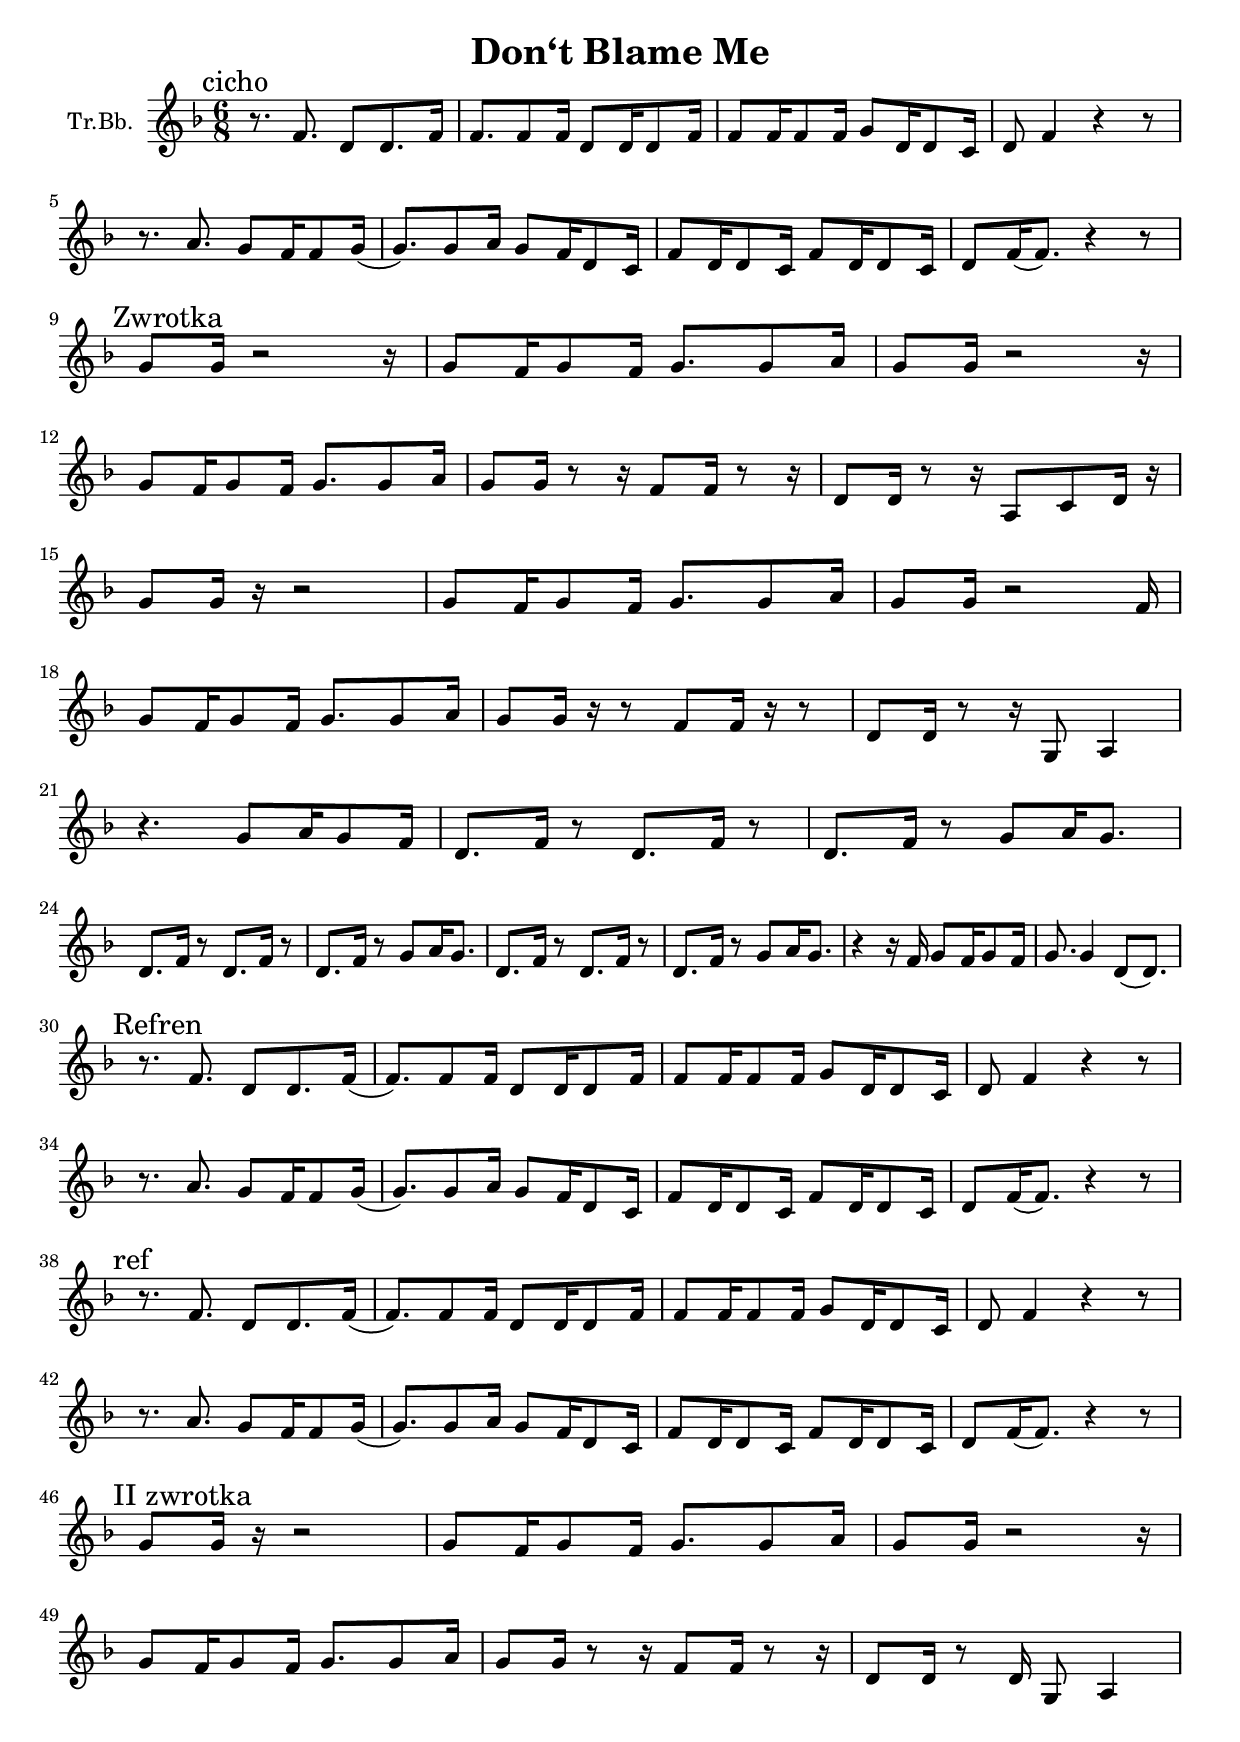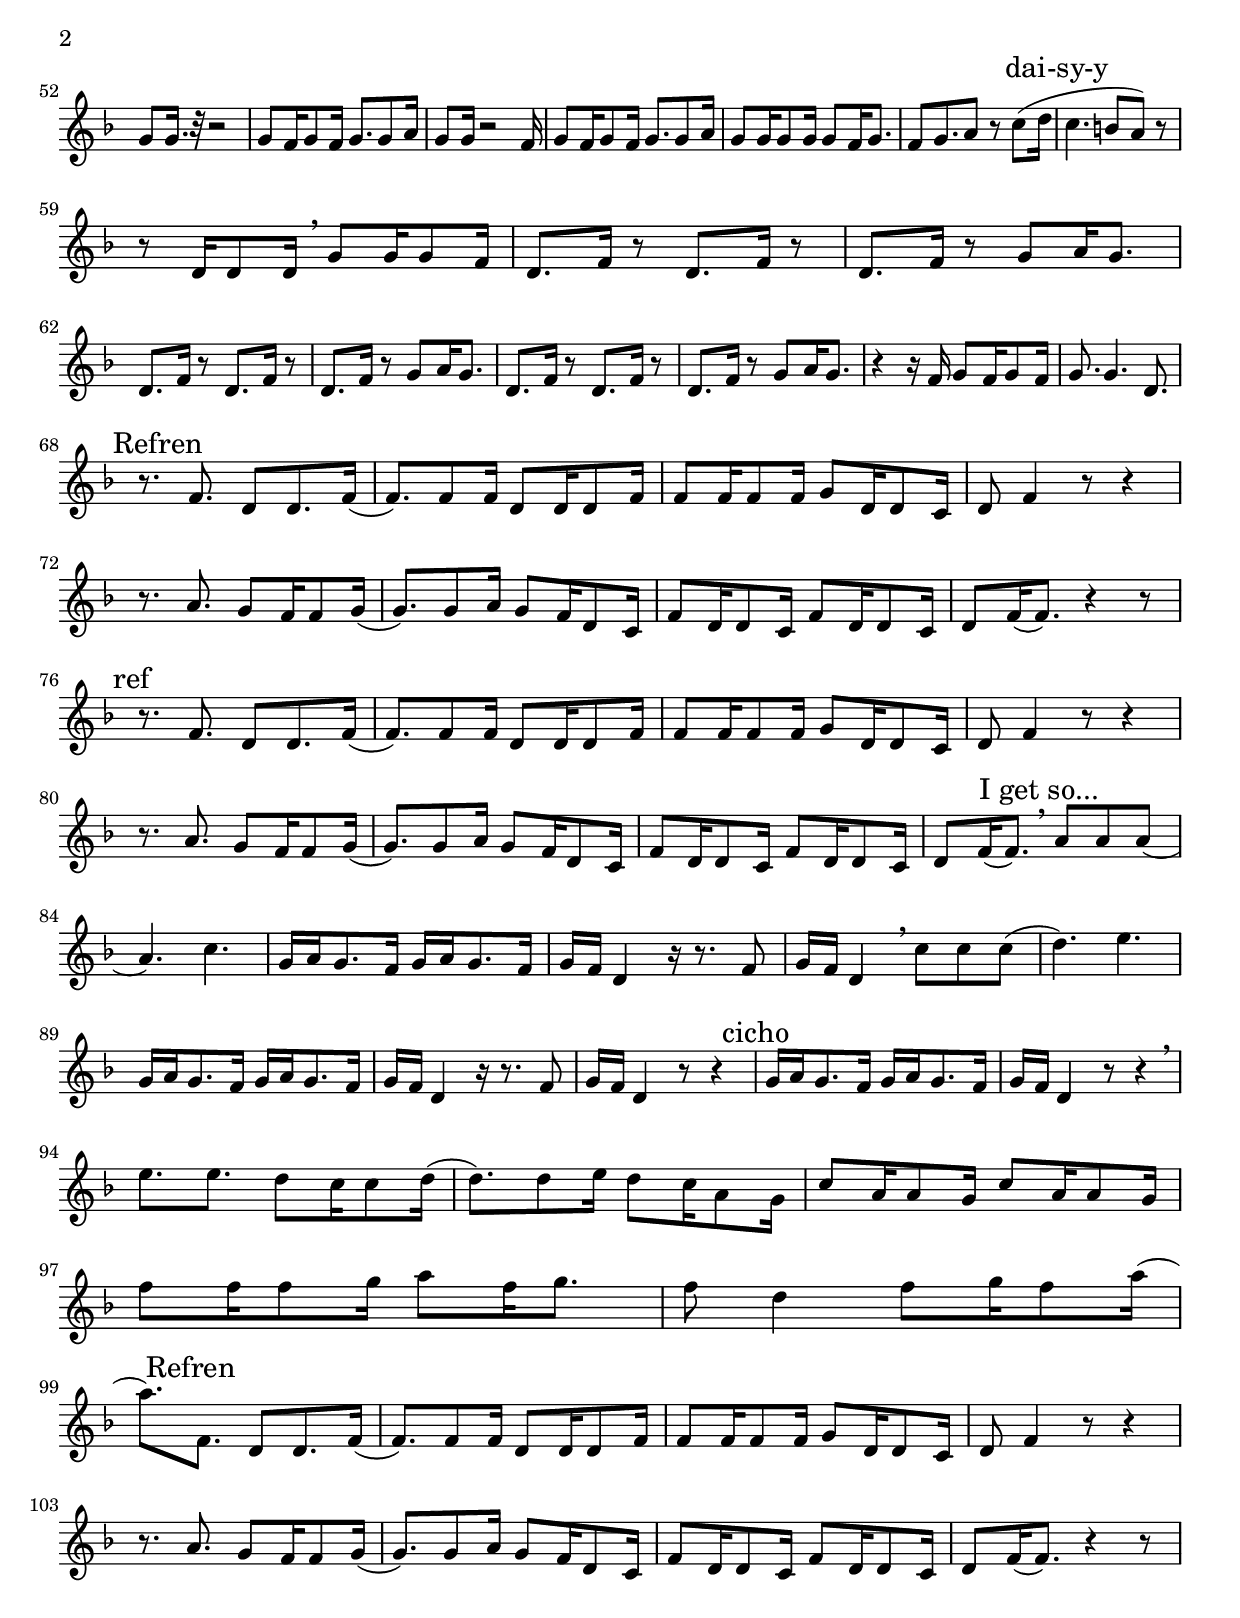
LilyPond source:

\version "2.18.2"

\header {
  title = "Don‘t Blame Me"
}

\paper {
  #(set-paper-size "a4")
}

global = {
  \key f \major
  \numericTimeSignature
  \time 6/8
}

trumpetBb = \relative c'' {
  \global
  \transposition es
  \mark "cicho"
  r8. f,8. d8 d8. f16 | f8. f8 f16 d8 d16 d8 f16 |
  f8 f16 f8 f16 g8 d16 d8 c16 | d8 f4 r4 r8 |
  \break
  r8. a8. g8 f16 f8 g16( |g8.) g8 a16 g8 f16 d8 c16 |
  f8 d16 d8 c16 f8 d16 d8 c16 | d8 f16 (f8.)  r4 r8|
  \break % a4
  \mark "Zwrotka"
  g8 g16 r2 r16 | g8 f16 g8 f16 g8. g8 a16 |
  g8 g16 r2 r16 | 
  \break
  g8 f16 g8 f16 g8. g8 a16 |
  g8 g16 r8 r16 f8 f16 r8 r16 | d8 d16 r8 r16 a8 c8 d16 r16 |
  \break
  g8 g16 r16 r2 | g8 f16 g8 f16 g8.g8 a16 |
  g8 g16 r2 f16 | 
  \break
  g8 f16 g8 f16 g8. g8 a16 |
  g8 g16 r16 r8 f8 f16 r16 r8 | d8 d16 r8 r16 g,8 a4 |
  \break
  r4. g'8 a16 g8 f16 | d8. f16 r8 d8. f16 r8 |
  d8. f16 r8 g8 a16 g8. | 
  \break
  d8. f16 r8 d8. f16 r8 | d8. f16 r8 g8 a16 g8. |
  d8. f16 r8 d8. f16 r8 | d8. f16 r8 g8 a16 g8. |
  r4 r16 f16 g8 f16 g8 f16 | g8. g4 d8( d8.)|
  \break
  \mark "Refren"
  r8. f8. d8 d8. f16 (|f8.) f8 f16 d8 d16 d8 f16 |
  f8 f16 f8 f16 g8 d16 d8 c16 | d8 f4 r4 r8 |
  \break
  r8. a8. g8 f16 f8 g16( |g8.) g8 a16 g8 f16 d8 c16 |
  f8 d16 d8 c16 f8 d16 d8 c16 | d8 f16 (f8.)  r4 r8|
  \break
  \mark "ref"
  r8. f8. d8 d8. f16 (|f8.) f8 f16 d8 d16 d8 f16 |
  f8 f16 f8 f16 g8 d16 d8 c16 | d8 f4 r4 r8 |
  \break
  r8. a8. g8 f16 f8 g16( |g8.) g8 a16 g8 f16 d8 c16 |
  f8 d16 d8 c16 f8 d16 d8 c16 | d8 f16 (f8.)  r4 r8|
  
  \break
  \mark "II zwrotka"
  % a17
  g8 g16 r16 r2 | g8 f16 g8 f16 g8. g8 a16 |
  g8 g16 r2 r16 | 
  % a18
  \break
  g8 f16 g8 f16 g8. g8 a16 |
  g8 g16 r8 r16 f8 f16 r8 r16 | d8 d16 r8 d16 g,8 a4 |
  % a19
  \break
  g'8 g16. r32 r2 | g8 f16 g8 f16 g8.g8 a16 | 
  g8 g16 r2 f16 | g8 f16 g8 f16 g8. g8 a16 |
  g8 g16 g8 g16 g8 f16 g8. | f8 g8. a8 r8 c8( d16 |
  \mark "dai-sy-y" c4. b8 a8) r8 |
  \break % a22
  r8 d,16 d8 d16 \breathe g8 g16 g8 f16 | 
  d8. f16 r8 d8. f16 r8 | d8. f16 r8 g8 a16 g8. |
  \break % a23 
  d8. f16 r8 d8. f16 r8 | d8. f16 r8 g8 a16 g8. |
  d8. f16 r8 d8. f16 r8 | d8. f16 r8 g8 a16 g8. |
  % a24
  r4 r16 f16 g8 f16 g8 f16 | g8. g4. d8. |
  \break
  \mark "Refren"
  r8. f8. d8 d8. f16 (| f8.) f8 f16 d8 d16 d8 f16 |
  f8 f16 f8 f16 g8 d16 d8 c16 | d8 f4 r8 r4 |
  \break
  r8. a8. g8 f16 f8 g16( |g8.) g8 a16 g8 f16 d8 c16 |
  f8 d16 d8 c16 f8 d16 d8 c16 | d8 f16 (f8.)  r4 r8|
  \break
  \mark "ref"
  r8. f8. d8 d8. f16 (| f8.) f8 f16 d8 d16 d8 f16 |
  f8 f16 f8 f16 g8 d16 d8 c16 | d8 f4 r8 r4 |
  \break
  r8. a8. g8 f16 f8 g16( |g8.) g8 a16 g8 f16 d8 c16 |
  f8 d16 d8 c16 f8 d16 d8 c16 | d8 f16 (f8.)
  \breathe \mark "I get so..."
  a8 a8 a8( | %{ a30 %} a4.) c4. |
  g16 a16 g8. f16 g16 a16 g8. f16 | g16 f16 d4 r16 r8.
  f8 | %{ a31 %} g16 f16 d4 \breathe c'8 c8 c8( | d4.) e4. |
  \break
  g,16 a16 g8. f16 g16 a16 g8. f16 |
  % a32
  g16 f16 d4 r16 r8. f8 | %{ a31 %} g16 f16 d4 r8 r4 |
  \mark "cicho" g16 a16 g8. f16 g16 a16 g8. f16 |
  %{ a33 %} g16 f16 d4 r8 r4 \breathe |
  \break
  %{ przejście na sop %}
  e'8. e8. d8 c16 c8 d16 ( | d8.) d8 e16 d8 c16 a8 g16 |
  c8 a16 a8 g16 c8 a16 a8 g16 | %{ e8 g16 (g8.) r4. }%
  %{ powrót do T %}
  \break
  f'8 f16 f8 g16 a8 f16 g8. | f8 d4 f8 g16 f8 a16( |
  \break % a35
  a8.) \mark "Refren"
  f,8. d8 d8. f16 (| f8.) f8 f16 d8 d16 d8 f16 |
  f8 f16 f8 f16 g8 d16 d8 c16 | d8 f4 r8 r4 |
  \break
  r8. a8. g8 f16 f8 g16( |g8.) g8 a16 g8 f16 d8 c16 |
  f8 d16 d8 c16 f8 d16 d8 c16 | d8 f16 (f8.)  r4 r8|
}

\score {
  \new Staff \with {
    instrumentName = "Tr.Bb."
    midiInstrument = "trumpet"
  } \trumpetBb
  \layout { }
  \midi {
    \tempo 4=60
  }
}
